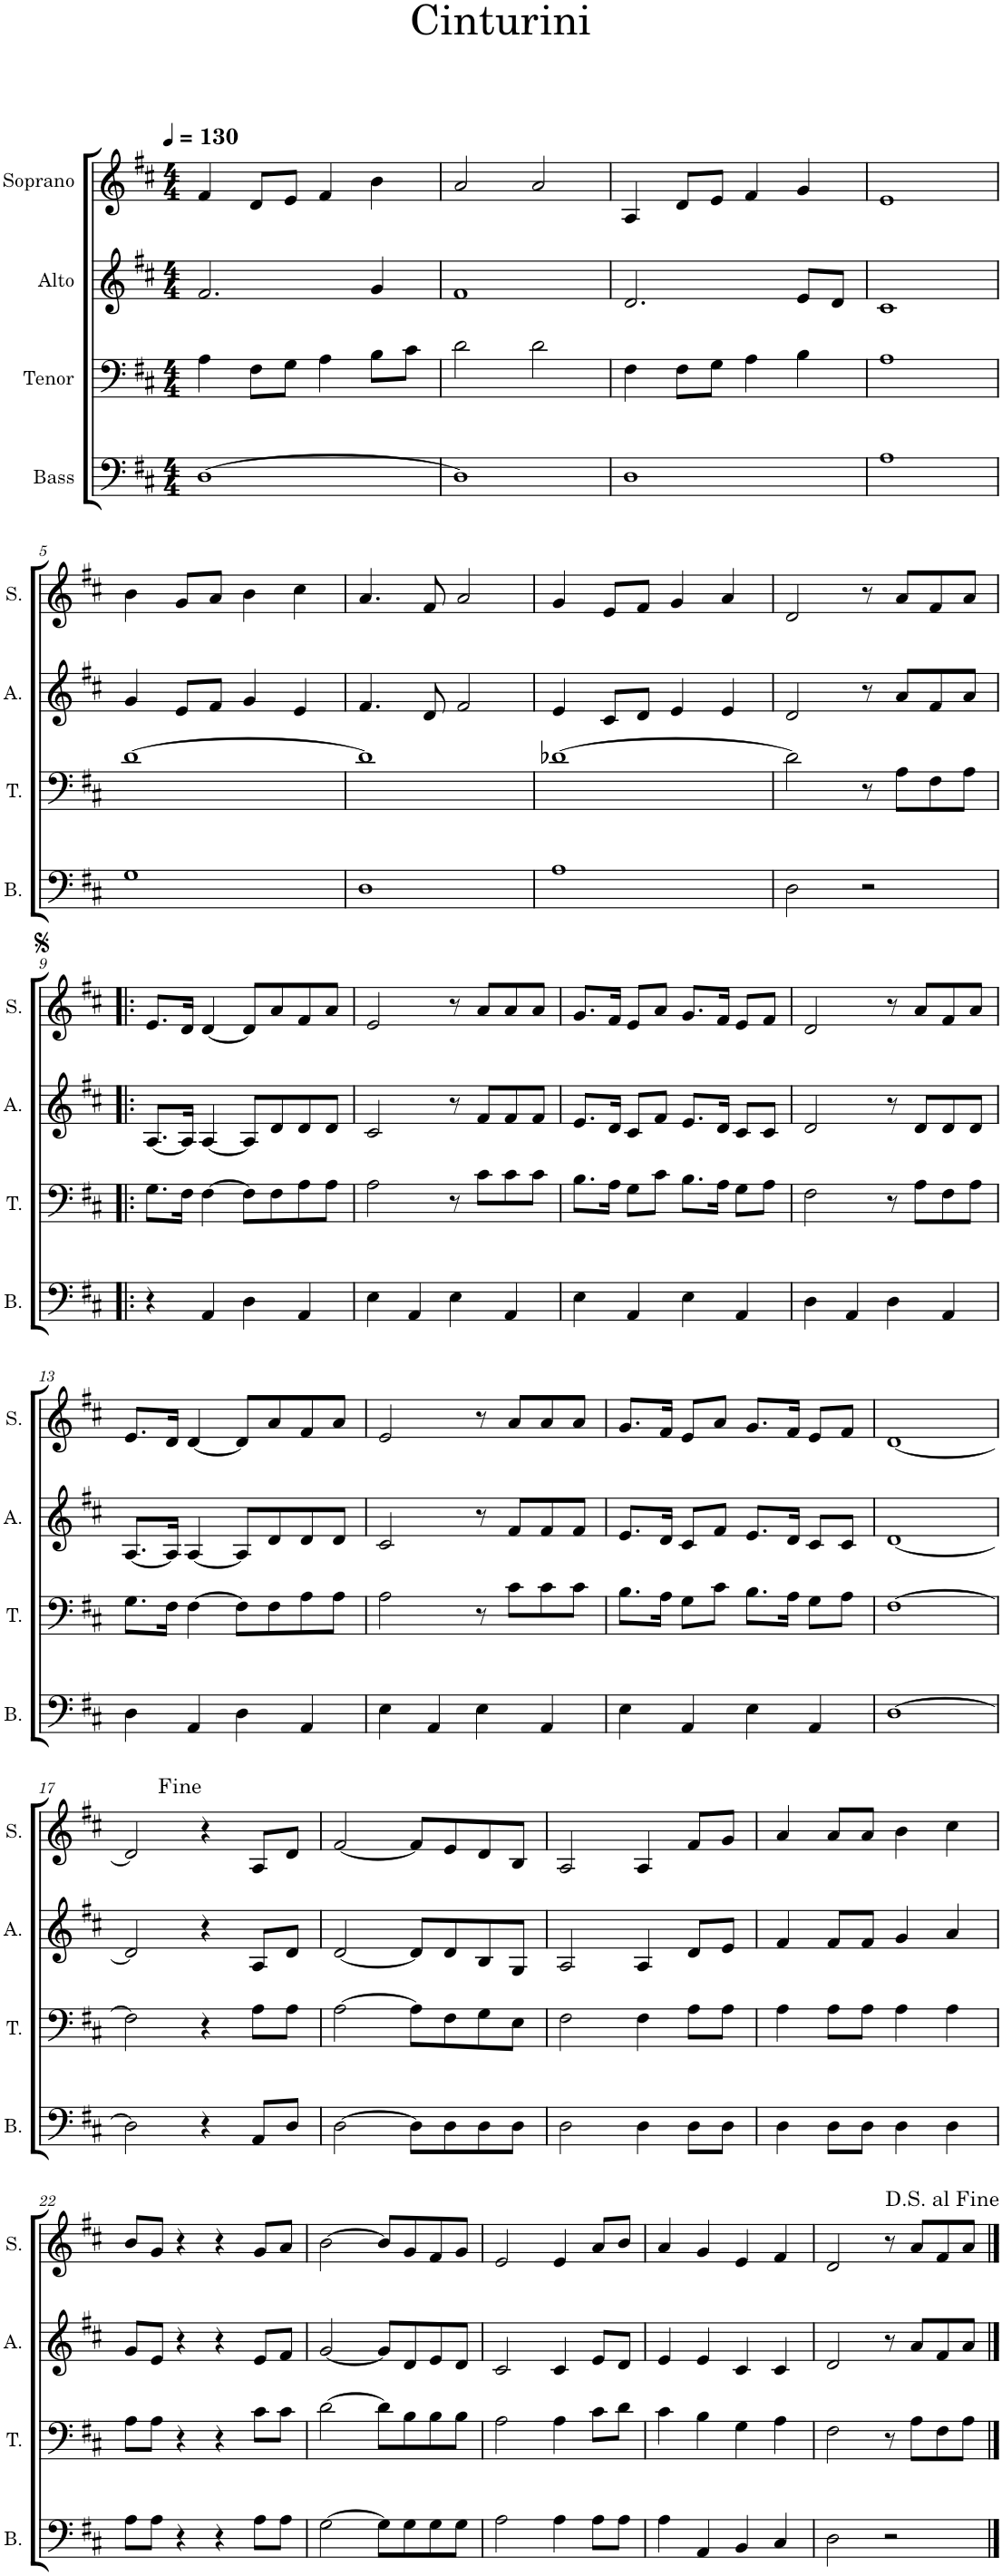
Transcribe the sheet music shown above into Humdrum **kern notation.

**kern	**kern	**kern	**kern
*part4	*part3	*part2	*part1
*staff4	*staff3	*staff2	*staff1
*I"Bass	*I"Tenor	*I"Alto	*I"Soprano
*I'B.	*I'T.	*I'A.	*I'S.
*clefF4	*clefF4	*clefG2	*clefG2
*k[f#c#]	*k[f#c#]	*k[f#c#]	*k[f#c#]
*M4/4	*M4/4	*M4/4	*M4/4
*MM130	*MM130	*MM130	*MM130
=1	=1	=1	=1
[1D	4A\	2.f#/	4f#/
.	8F#\L	.	8d/L
.	8G\J	.	8e/J
.	4A\	.	4f#/
.	8B\L	4g/	4b\
.	8c#\J	.	.
=2	=2	=2	=2
1D]	2d\	1f#	2a/
.	2d\	.	2a/
=3	=3	=3	=3
1D	4F#\	2.d/	4A/
.	8F#\L	.	8d/L
.	8G\J	.	8e/J
.	4A\	.	4f#/
.	4B\	8e/L	4g/
.	.	8d/J	.
=4	=4	=4	=4
1A	1A	1c#	1e
!!LO:LB:g=z
=5	=5	=5	=5
1G	[1d	4g/	4b\
.	.	8e/L	8g/L
.	.	8f#/J	8a/J
.	.	4g/	4b\
.	.	4e/	4cc#\
=6	=6	=6	=6
1D	1d]	4.f#/	4.a/
.	.	8d/	8f#/
.	.	2f#/	2a/
=7	=7	=7	=7
1A	[1d-X	4e/	4g/
.	.	8c#/L	8e/L
.	.	8d/J	8f#/J
.	.	4e/	4g/
.	.	4e/	4a/
=8	=8	=8	=8
2D\	2d-\]	2d/	2d/
2r	8r	8r	8r
.	8A\L	8a/L	8a/L
.	8F#\	8f#/	8f#/
.	8A\J	8a/J	8a/J
!!LO:LB:g=z
=9!|:	=9!|:	=9!|:	=9!|:
4r	8.G\L	[8.A/L	8.e/L
.	16F#\Jk	16A/Jk]	16d/Jk
4AA/	[4F#\	[4A/	[4d/
4D\	8F#\L]	8A/L]	8d/L]
.	8F#\	8d/	8a/
4AA/	8A\	8d/	8f#/
.	8A\J	8d/J	8a/J
=10	=10	=10	=10
4E\	2A\	2c#/	2e/
4AA/	.	.	.
4E\	8r	8r	8r
.	8c#\L	8f#/L	8a/L
4AA/	8c#\	8f#/	8a/
.	8c#\J	8f#/J	8a/J
=11	=11	=11	=11
4E\	8.B\L	8.e/L	8.g/L
.	16A\Jk	16d/Jk	16f#/Jk
4AA/	8G\L	8c#/L	8e/L
.	8c#\J	8f#/J	8a/J
4E\	8.B\L	8.e/L	8.g/L
.	16A\Jk	16d/Jk	16f#/Jk
4AA/	8G\L	8c#/L	8e/L
.	8A\J	8c#/J	8f#/J
=12	=12	=12	=12
4D\	2F#\	2d/	2d/
4AA/	.	.	.
4D\	8r	8r	8r
.	8A\L	8d/L	8a/L
4AA/	8F#\	8d/	8f#/
.	8A\J	8d/J	8a/J
!!LO:LB:g=z
=13	=13	=13	=13
4D\	8.G\L	[8.A/L	8.e/L
.	16F#\Jk	16A/Jk]	16d/Jk
4AA/	[4F#\	[4A/	[4d/
4D\	8F#\L]	8A/L]	8d/L]
.	8F#\	8d/	8a/
4AA/	8A\	8d/	8f#/
.	8A\J	8d/J	8a/J
=14	=14	=14	=14
4E\	2A\	2c#/	2e/
4AA/	.	.	.
4E\	8r	8r	8r
.	8c#\L	8f#/L	8a/L
4AA/	8c#\	8f#/	8a/
.	8c#\J	8f#/J	8a/J
=15	=15	=15	=15
4E\	8.B\L	8.e/L	8.g/L
.	16A\Jk	16d/Jk	16f#/Jk
4AA/	8G\L	8c#/L	8e/L
.	8c#\J	8f#/J	8a/J
4E\	8.B\L	8.e/L	8.g/L
.	16A\Jk	16d/Jk	16f#/Jk
4AA/	8G\L	8c#/L	8e/L
.	8A\J	8c#/J	8f#/J
=16	=16	=16	=16
[1D	[1F#	[1d	[1d
!!LO:LB:g=z
=17	=17	=17	=17
2D\]	2F#\]	2d/]	2d/]
=18-	=18-	=18-	=18-
4r	4r	4r	4r
8AA/L	8A\L	8A/L	8A/L
8D/J	8A\J	8d/J	8d/J
=19	=19	=19	=19
[2D\	[2A\	[2d/	[2f#/
8D\L]	8A\L]	8d/L]	8f#/L]
8D\	8F#\	8d/	8e/
8D\	8G\	8B/	8d/
8D\J	8E\J	8G/J	8B/J
=20	=20	=20	=20
2D\	2F#\	2A/	2A/
4D\	4F#\	4A/	4A/
8D\L	8A\L	8d/L	8f#/L
8D\J	8A\J	8e/J	8g/J
=21	=21	=21	=21
4D\	4A\	4f#/	4a/
8D\L	8A\L	8f#/L	8a/L
8D\J	8A\J	8f#/J	8a/J
4D\	4A\	4g/	4b\
4D\	4A\	4a/	4cc#\
!!LO:LB:g=z
=22	=22	=22	=22
8A\L	8A\L	8g/L	8b/L
8A\J	8A\J	8e/J	8g/J
4r	4r	4r	4r
4r	4r	4r	4r
8A\L	8c#\L	8e/L	8g/L
8A\J	8c#\J	8f#/J	8a/J
=23	=23	=23	=23
[2G\	[2d\	[2g/	[2b\
8G\L]	8d\L]	8g/L]	8b/L]
8G\	8B\	8d/	8g/
8G\	8B\	8e/	8f#/
8G\J	8B\J	8d/J	8g/J
=24	=24	=24	=24
2A\	2A\	2c#/	2e/
4A\	4A\	4c#/	4e/
8A\L	8c#\L	8e/L	8a/L
8A\J	8d\J	8d/J	8b/J
=25	=25	=25	=25
4A\	4c#\	4e/	4a/
4AA/	4B\	4e/	4g/
4BB/	4G\	4c#/	4e/
4C#/	4A\	4c#/	4f#/
=26	=26	=26	=26
2D\	2F#\	2d/	2d/
2r	8r	8r	8r
.	8A\L	8a/L	8a/L
.	8F#\	8f#/	8f#/
.	8A\J	8a/J	8a/J
==	==	==	==
*-	*-	*-	*-
